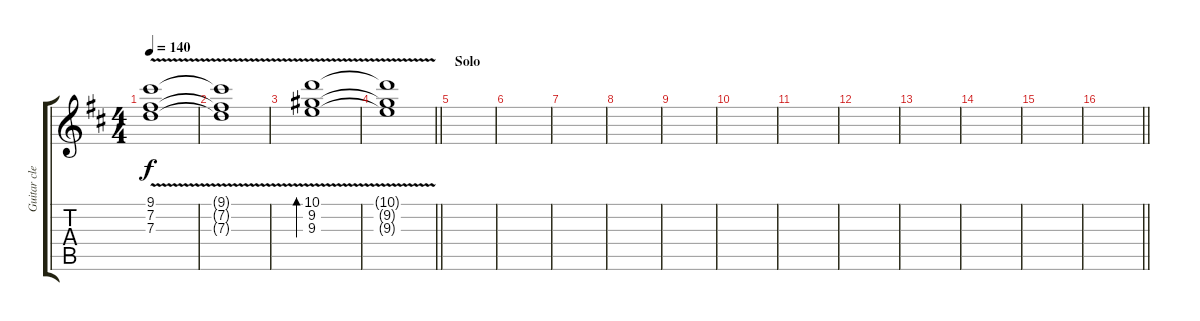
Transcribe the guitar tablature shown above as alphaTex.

\track ("Guitar clean" "Guitar cle") {instrument electricguitarjazz}
\staff {score tabs}
\tuning (E4 B3 G3 D3 A2 E2) {hide}
\ts (4 4)
\tempo 140
\clef g2
\ks d
(9.1{v t} 7.2{v t} 7.3{v t}).1{dy f} |
(9.1{v t} 7.2{v t} 7.3{v t}).1 |
(10.1{v} 9.2{v} 9.3{v}).1{bd 240} |
\barLineRight lightlight
(10.1{v t} 9.2{v t} 9.3{v t}).1 |
\section ("" "Solo")
|
|
|
|
|
|
|
|
|
|
|
\barLineRight lightlight
